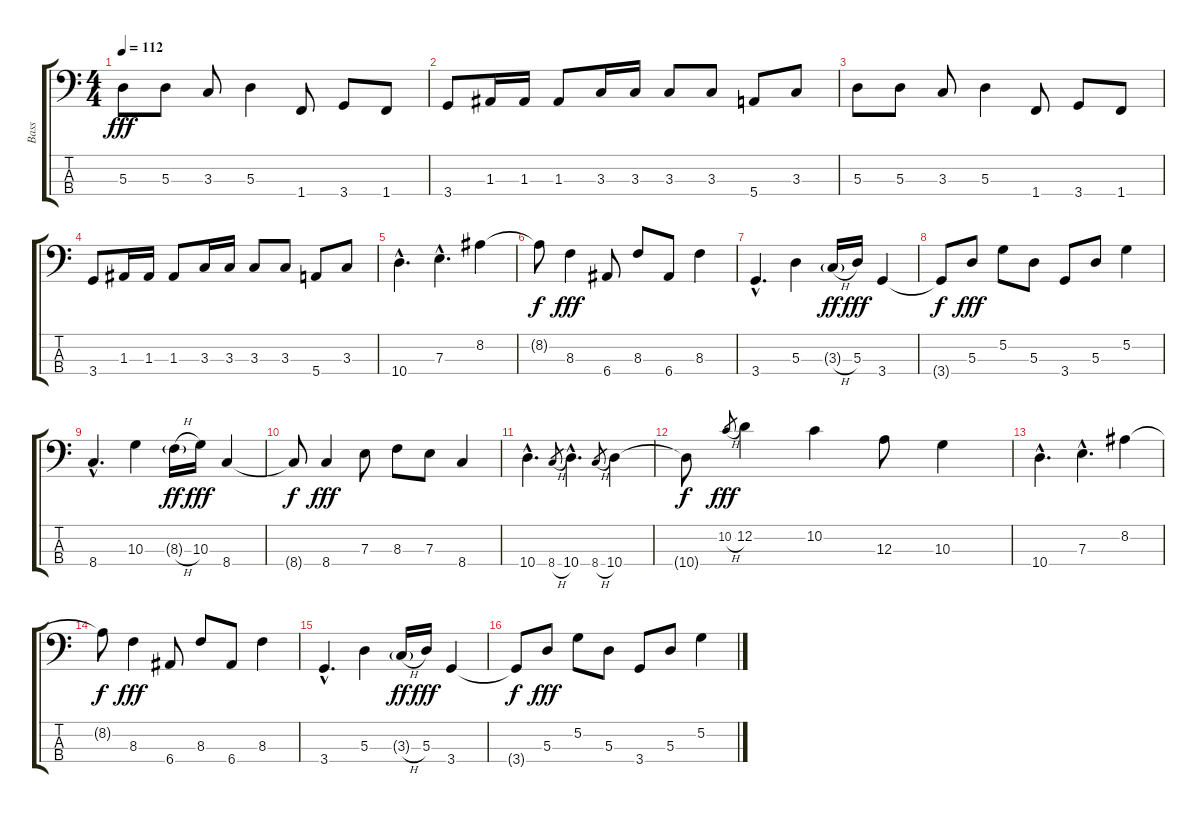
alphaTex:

\track ("Bass" "Bass") {instrument electricbassfinger}
\staff {score tabs}
\tuning (G2 D2 A1 E1) {hide}
\ts (4 4)
\tempo 112
\clef f4
\ks c
5.3.8{dy fff} 5.3.8 3.3.8 5.3.4 1.4.8 3.4.8 1.4.8 |
3.4.8 1.3.16 1.3.16 1.3.8 3.3.16 3.3.16 3.3.8 3.3.8 5.4.8 3.3.8 |
5.3.8 5.3.8 3.3.8 5.3.4 1.4.8 3.4.8 1.4.8 |
3.4.8 1.3.16 1.3.16 1.3.8 3.3.16 3.3.16 3.3.8 3.3.8 5.4.8 3.3.8 |
10.4{hac}.4{d} 7.3{hac}.4{d} 8.2.4 |
8.2{t}.8{dy f} 8.3.4{dy fff} 6.4.8 8.3.8 6.4.8 8.3.4 |
3.4{hac}.4{d} 5.3.4 3.3{h g}.16{dy ff} 5.3.16{dy fff} 3.4.4 |
3.4{t}.8{dy f} 5.3.8{dy fff} 5.2.8 5.3.8 3.4.8 5.3.8 5.2.4 |
8.4{hac}.4{d} 10.3.4 8.3{h g}.16{dy ff} 10.3.16{dy fff} 8.4.4 |
8.4{t}.8{dy f} 8.4.4{dy fff} 7.3.8 8.3.8 7.3.8 8.4.4 |
10.4{hac}.4{d} 8.4{h}.8{gr} 10.4{hac}.4{d} 8.4{h}.8{gr} 10.4.4 |
10.4{t}.8{dy f} 10.2{h}.8{gr dy fff} 12.2.4 10.2.4 12.3.8 10.3.4 |
10.4{hac}.4{d} 7.3{hac}.4{d} 8.2.4 |
8.2{t}.8{dy f} 8.3.4{dy fff} 6.4.8 8.3.8 6.4.8 8.3.4 |
3.4{hac}.4{d} 5.3.4 3.3{h g}.16{dy ff} 5.3.16{dy fff} 3.4.4 |
3.4{t}.8{dy f} 5.3.8{dy fff} 5.2.8 5.3.8 3.4.8 5.3.8 5.2.4
